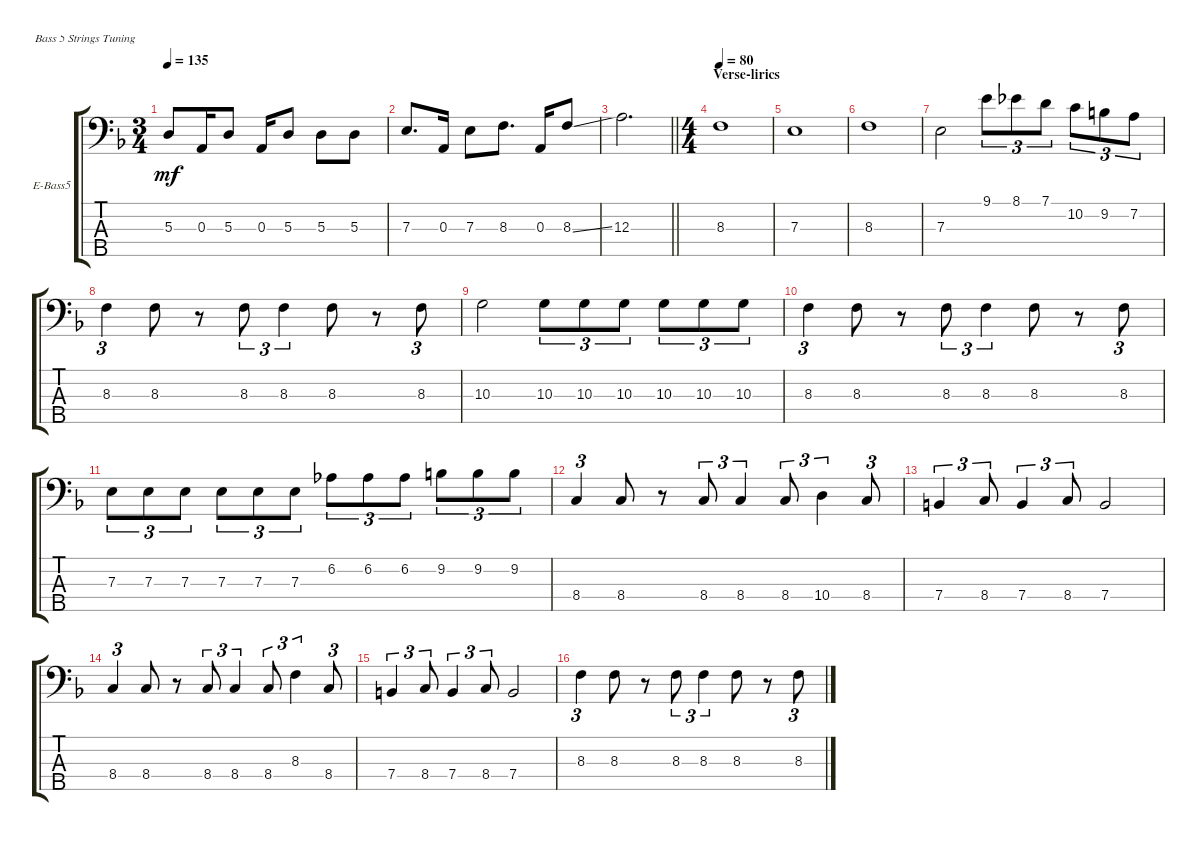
\bracketExtendMode groupsimilarinstruments
\firstSystemTrackNameOrientation horizontal
\otherSystemsTrackNameOrientation horizontal
\track ("bass (Andrey Stefnuk)" "E-Bass5") {instrument electricbassfinger}
\staff {score tabs}
\tuning (G2 D2 A1 E1 B0)
\ts (3 4)
\tempo 135
\clef f4
\ks dminor
5.3.8{dy mf} 0.3.16 5.3.8 0.3.16 5.3.8 5.3.8 5.3.8 |
7.3.8{d} 0.3.16 7.3.8 8.3.8{d} 0.3.16 8.3{ss}.8 |
\barLineRight lightlight
12.3.2{d} |
\ts (4 4)
\beaming (8 2 2 2 2)
\section ("" "Verse-lirics")
\tempo 80
8.3.1 |
7.3.1 |
8.3.1 |
7.3.2 9.1.8{tu (3 2)} 8.1.8{tu (3 2)} 7.1.8{tu (3 2)} 10.2.8{tu (3 2)} 9.2.8{tu (3 2)} 7.2.8{tu (3 2)} |
8.3.4{tu (3 2)} 8.3.8 r.8 8.3.8{tu (3 2)} 8.3.4{tu (3 2)} 8.3.8 r.8 8.3.8{tu (3 2)} |
10.3.2 10.3.8{tu (3 2)} 10.3.8{tu (3 2)} 10.3.8{tu (3 2)} 10.3.8{tu (3 2)} 10.3.8{tu (3 2)} 10.3.8{tu (3 2)} |
8.3.4{tu (3 2)} 8.3.8 r.8 8.3.8{tu (3 2)} 8.3.4{tu (3 2)} 8.3.8 r.8 8.3.8{tu (3 2)} |
7.3.8{tu (3 2)} 7.3.8{tu (3 2)} 7.3.8{tu (3 2)} 7.3.8{tu (3 2)} 7.3.8{tu (3 2)} 7.3.8{tu (3 2)} 6.2.8{tu (3 2)} 6.2.8{tu (3 2)} 6.2.8{tu (3 2)} 9.2.8{tu (3 2)} 9.2.8{tu (3 2)} 9.2.8{tu (3 2)} |
8.4.4{tu (3 2)} 8.4.8 r.8 8.4.8{tu (3 2)} 8.4.4{tu (3 2)} 8.4.8{tu (3 2)} 10.4.4{tu (3 2)} 8.4.8{tu (3 2)} |
7.4.4{tu (3 2)} 8.4.8{tu (3 2)} 7.4.4{tu (3 2)} 8.4.8{tu (3 2)} 7.4.2 |
8.4.4{tu (3 2)} 8.4.8 r.8 8.4.8{tu (3 2)} 8.4.4{tu (3 2)} 8.4.8{tu (3 2)} 8.3.4{tu (3 2)} 8.4.8{tu (3 2)} |
7.4.4{tu (3 2)} 8.4.8{tu (3 2)} 7.4.4{tu (3 2)} 8.4.8{tu (3 2)} 7.4.2 |
8.3.4{tu (3 2)} 8.3.8 r.8 8.3.8{tu (3 2)} 8.3.4{tu (3 2)} 8.3.8 r.8 8.3.8{tu (3 2)}
